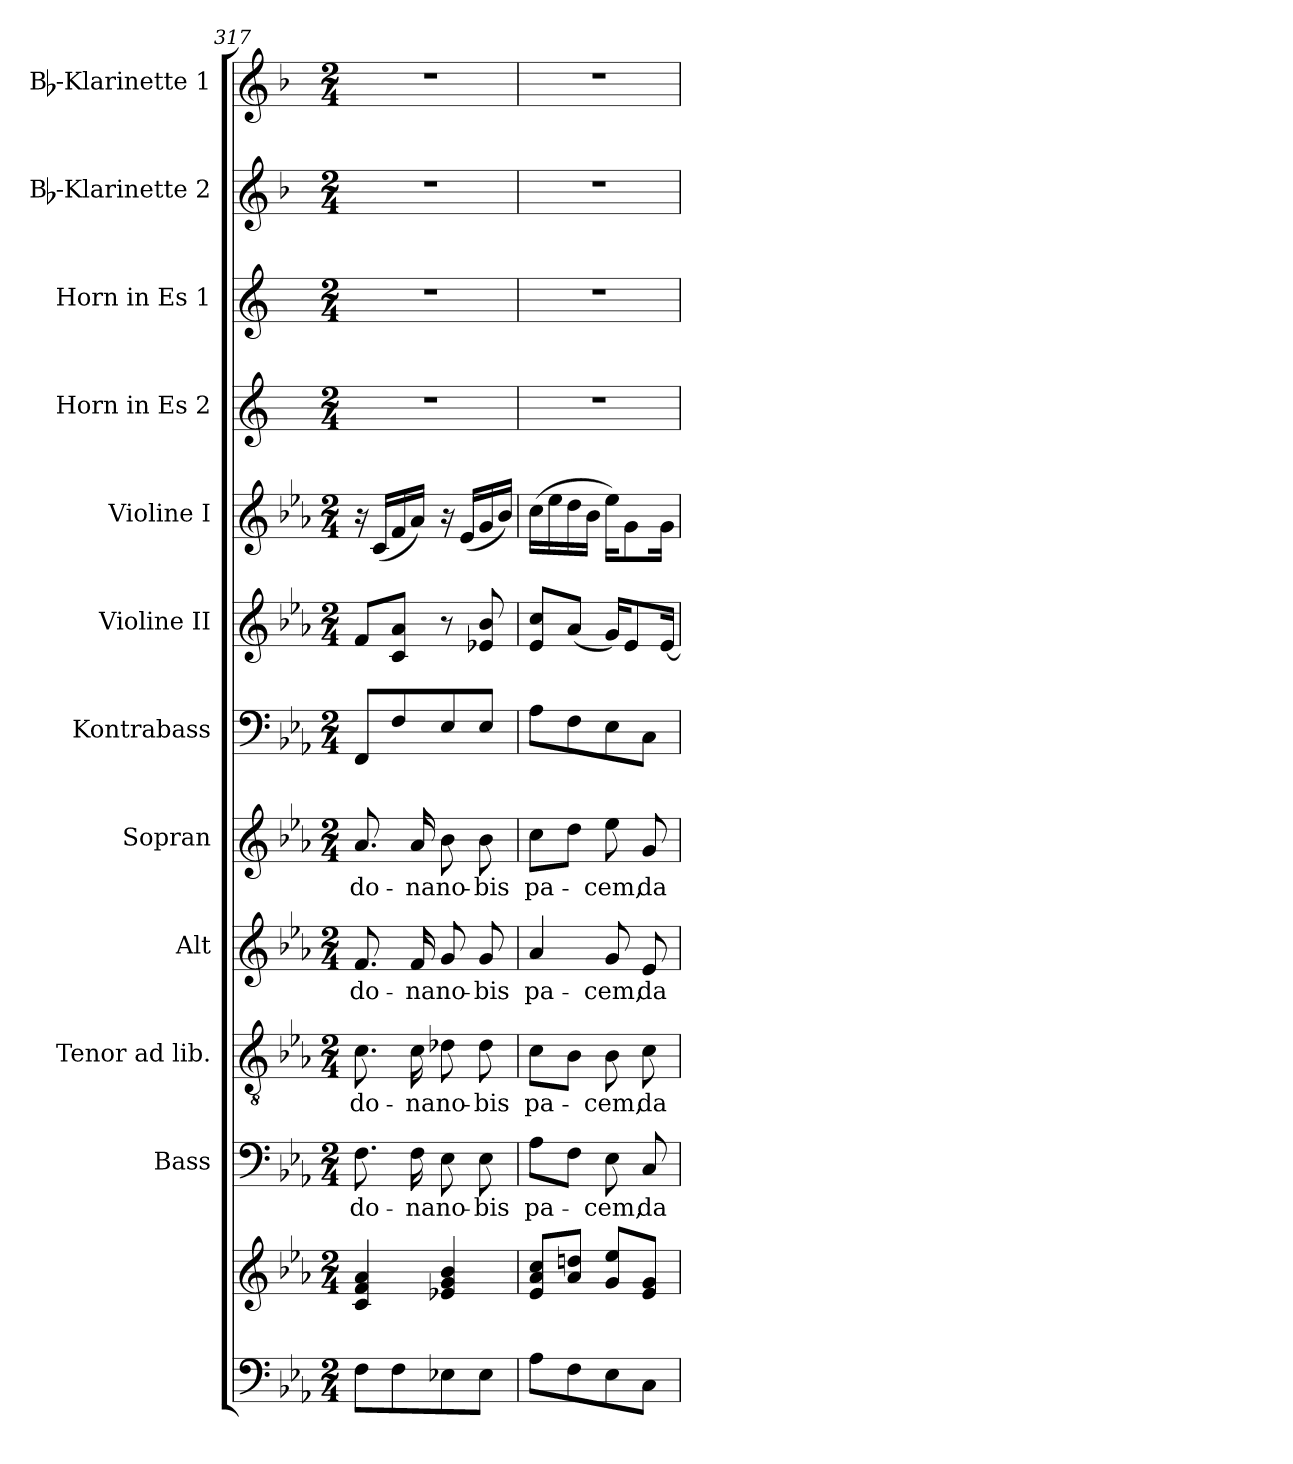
**kern	**kern	**kern	**text	**kern	**text	**kern	**text	**kern	**text	**kern	**kern	**kern	**kern	**kern	**kern	**kern
*part12	*part12	*part11	*part11	*part10	*part10	*part9	*part9	*part8	*part8	*part7	*part6	*part5	*part4	*part3	*part2	*part1
*staff13	*staff12	*staff11	*staff11	*staff10	*staff10	*staff9	*staff9	*staff8	*staff8	*staff7	*staff6	*staff5	*staff4	*staff3	*staff2	*staff1
*	*	*I"Bass	*	*I"Tenor ad lib.	*	*I"Alt	*	*I"Sopran	*	*I"Kontrabass	*I"Violine II	*I"Violine I	*I"Horn in Es 2	*I"Horn in Es 1	*I"Bb-Klarinette 2	*I"Bb-Klarinette 1
*	*	*I'B.	*	*I'T.	*	*I'A.	*	*I'S.	*	*I'Kb.	*I'Vl. II	*I'Vl. I	*	*	*I'Bb Kl. 2	*I'Bb Kl. 1
*clefF4	*clefG2	*clefF4	*	*clefGv2	*	*clefG2	*	*clefG2	*	*clefF4	*clefG2	*clefG2	*clefG2	*clefG2	*clefG2	*clefG2
*	*	*	*	*	*	*	*	*	*	*ITrd7c12	*	*	*ITrd5c9	*ITrd5c9	*ITrd1c2	*ITrd1c2
*k[b-e-a-]	*k[b-e-a-]	*k[b-e-a-]	*	*k[b-e-a-]	*	*k[b-e-a-]	*	*k[b-e-a-]	*	*k[b-e-a-]	*k[b-e-a-]	*k[b-e-a-]	*k[b-e-a-]	*k[b-e-a-]	*k[b-e-a-]	*k[b-e-a-]
*E-:	*E-:	*E-:	*	*E-:	*	*E-:	*	*E-:	*	*E-:	*E-:	*E-:	*E-:	*E-:	*E-:	*E-:
*M2/4	*M2/4	*M2/4	*	*M2/4	*	*M2/4	*	*M2/4	*	*M2/4	*M2/4	*M2/4	*M2/4	*M2/4	*M2/4	*M2/4
=317	=317	=317	=317	=317	=317	=317	=317	=317	=317	=317	=317	=317	=317	=317	=317	=317
!	!	!	!LO:LY:b	!	!LO:LY:b	!	!LO:LY:b	!	!LO:LY:b	!	!	!	!	!	!	!
8F\L	4c/ 4f/ 4a-/	8.F\	do-	8.c\	do-	8.f/	do-	8.a-/	do-	8FFF/L	8f/L	16r	2r	2r	2r	2r
.	.	.	.	.	.	.	.	.	.	.	.	(<16c/LL	.	.	.	.
8F\	.	.	.	.	.	.	.	.	.	8FF/	8c/ 8a-/J	16f/	.	.	.	.
!	!	!	!LO:LY:b	!	!LO:LY:b	!	!LO:LY:b	!	!LO:LY:b	!	!	!	!	!	!	!
.	.	16F\	-na	16c\	-na	16f/	-na	16a-/	-na	.	.	16a-/JJ)	.	.	.	.
!	!	!	!LO:LY:b	!	!LO:LY:b	!	!LO:LY:b	!	!LO:LY:b	!	!	!	!	!	!	!
8E-X\	4e-X/ 4g/ 4b-/	8E-\	no-	8d-X\	no-	8g/	no-	8b-\	no-	8EE-/	8r	16r	.	.	.	.
.	.	.	.	.	.	.	.	.	.	.	.	(<16e-/LL	.	.	.	.
!	!	!	!LO:LY:b	!	!LO:LY:b	!	!LO:LY:b	!	!LO:LY:b	!	!	!	!	!	!	!
8E-\J	.	8E-\	-bis	8d-\	-bis	8g/	-bis	8b-\	-bis	8EE-/J	8e-X/ 8b-/	16g/	.	.	.	.
.	.	.	.	.	.	.	.	.	.	.	.	16b-/JJ)	.	.	.	.
=318	=318	=318	=318	=318	=318	=318	=318	=318	=318	=318	=318	=318	=318	=318	=318	=318
!	!	!	!LO:LY:b	!	!LO:LY:b	!	!LO:LY:b	!	!LO:LY:b	!	!	!	!	!	!	!
8A-\L	8e-/ 8a-/ 8cc/L	8A-\L	pa-	8c\L	pa-	4a-/	pa-	8cc\L	pa-	8AA-\L	8e-/ 8cc/L	(>16cc\LL	2r	2r	2r	2r
.	.	.	.	.	.	.	.	.	.	.	.	16ee-\	.	.	.	.
8F\	8a-/ 8ddn/J	8F\J	.	8B-\J	.	.	.	8dd\J	.	8FF\	(<8a-/J	16dd\	.	.	.	.
.	.	.	.	.	.	.	.	.	.	.	.	16b-\JJ	.	.	.	.
!	!	!	!LO:LY:b	!	!LO:LY:b	!	!LO:LY:b	!	!LO:LY:b	!	!	!	!	!	!	!
8E-\	8g/ 8ee-/L	8E-\	-cem,	8B-\	-cem,	8g/	-cem,	8ee-\	-cem,	8EE-\	16g/KL)	16ee-\KL)	.	.	.	.
.	.	.	.	.	.	.	.	.	.	.	8e-/	8g\	.	.	.	.
!	!	!	!LO:LY:b	!	!LO:LY:b	!	!LO:LY:b	!	!LO:LY:b	!	!	!	!	!	!	!
8C\J	8e-/ 8g/J	8C/	da	8c\	da	8e-/	da	8g/	da	8CC\J	.	.	.	.	.	.
.	.	.	.	.	.	.	.	.	.	.	[16e-/Jk	16g\Jk	.	.	.	.
=	=	=	=	=	=	=	=	=	=	=	=	=	=	=	=	=
*-	*-	*-	*-	*-	*-	*-	*-	*-	*-	*-	*-	*-	*-	*-	*-	*-
